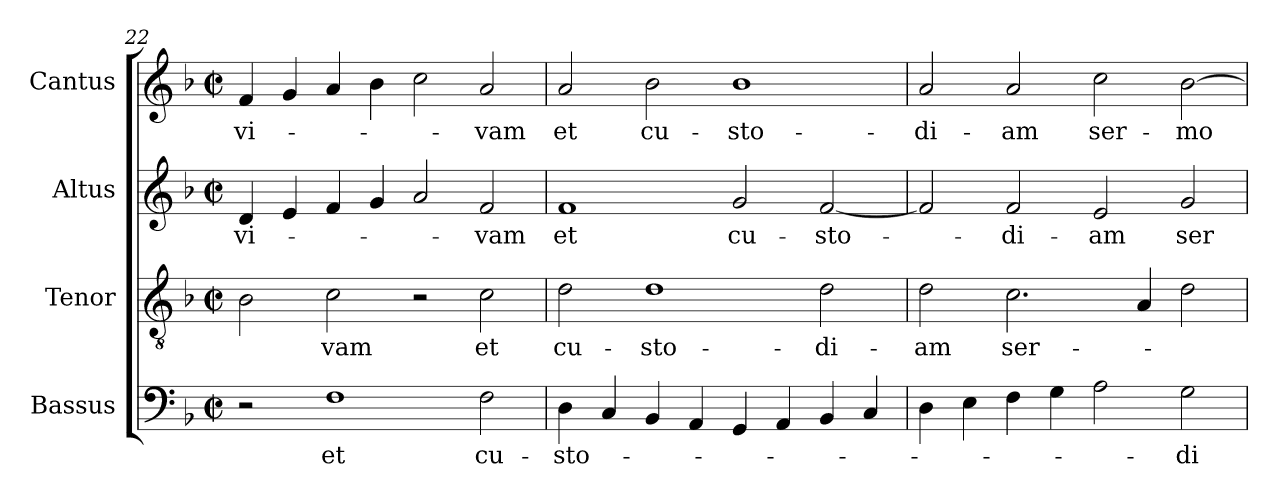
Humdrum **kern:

**kern	**text	**kern	**text	**kern	**text	**kern	**text
*part4	*part4	*part3	*part3	*part2	*part2	*part1	*part1
*staff4	*staff4	*staff3	*staff3	*staff2	*staff2	*staff1	*staff1
*I"Bassus	*	*I"Tenor	*	*I"Altus	*	*I"Cantus	*
*clefF4	*	*clefGv2	*	*clefG2	*	*clefG2	*
*k[b-]	*	*k[b-]	*	*k[b-]	*	*k[b-]	*
*F:	*	*F:	*	*F:	*	*F:	*
*M2/2	*	*M2/2	*	*M2/2	*	*M2/2	*
*met(c|)	*	*met(c|)	*	*met(c|)	*	*met(c|)	*
=22	=22	=22	=22	=22	=22	=22	=22
!	!	!	!	!	!LO:LY:b:cj	!	!LO:LY:b:cj
2r	.	2B-\	.	4d/	vi-	4f/	vi-
.	.	.	.	4e/	.	4g/	.
!	!LO:LY:b:cj	!	!LO:LY:b:cj	!	!	!	!
1F	et	2c\	-vam	4f/	.	4a/	.
.	.	.	.	4g/	.	4b-\	.
.	.	2r	.	2a/	.	2cc\	.
!	!LO:LY:b:cj	!	!LO:LY:b:cj	!	!LO:LY:b:cj	!	!LO:LY:b:cj
2F\	cu-	2c\	et	2f/	-vam	2a/	-vam
=23	=23	=23	=23	=23	=23	=23	=23
!	!LO:LY:b	!	!LO:LY:b:cj	!	!LO:LY:b:cj	!	!LO:LY:b:cj
4D\	-sto-	2d\	cu-	1f	et	2a/	et
4C/	.	.	.	.	.	.	.
!	!	!	!LO:LY:b:cj	!	!	!	!LO:LY:b:cj
4BB-/	.	1d	-sto-	.	.	2b-\	cu-
4AA/	.	.	.	.	.	.	.
!	!	!	!	!	!LO:LY:b:cj	!	!LO:LY:b:cj
4GG/	.	.	.	2g/	cu-	1b-	-sto-
4AA/	.	.	.	.	.	.	.
!	!	!	!LO:LY:b:cj	!	!LO:LY:b	!	!
4BB-/	.	2d\	-di-	[<2f/	-sto-	.	.
4C/	.	.	.	.	.	.	.
=24	=24	=24	=24	=24	=24	=24	=24
!	!	!	!LO:LY:b:cj	!	!	!	!LO:LY:b:cj
4D\	.	2d\	-am	2f/]	.	2a/	-di-
4E\	.	.	.	.	.	.	.
!	!	!	!LO:LY:b	!	!LO:LY:b:cj	!	!LO:LY:b:cj
4F\	.	2.c\	ser-	2f/	-di-	2a/	-am
4G\	.	.	.	.	.	.	.
!	!	!	!	!	!LO:LY:b:cj	!	!LO:LY:b:cj
2A\	.	.	.	2e/	-am	2cc\	ser-
.	.	4A/	.	.	.	.	.
!	!LO:LY:b:cj	!	!	!	!LO:LY:b:cj	!	!LO:LY:b
2G\	-di-	2d\	.	2g/	ser-	[>2b-\	-mo-
=	=	=	=	=	=	=	=
*-	*-	*-	*-	*-	*-	*-	*-
